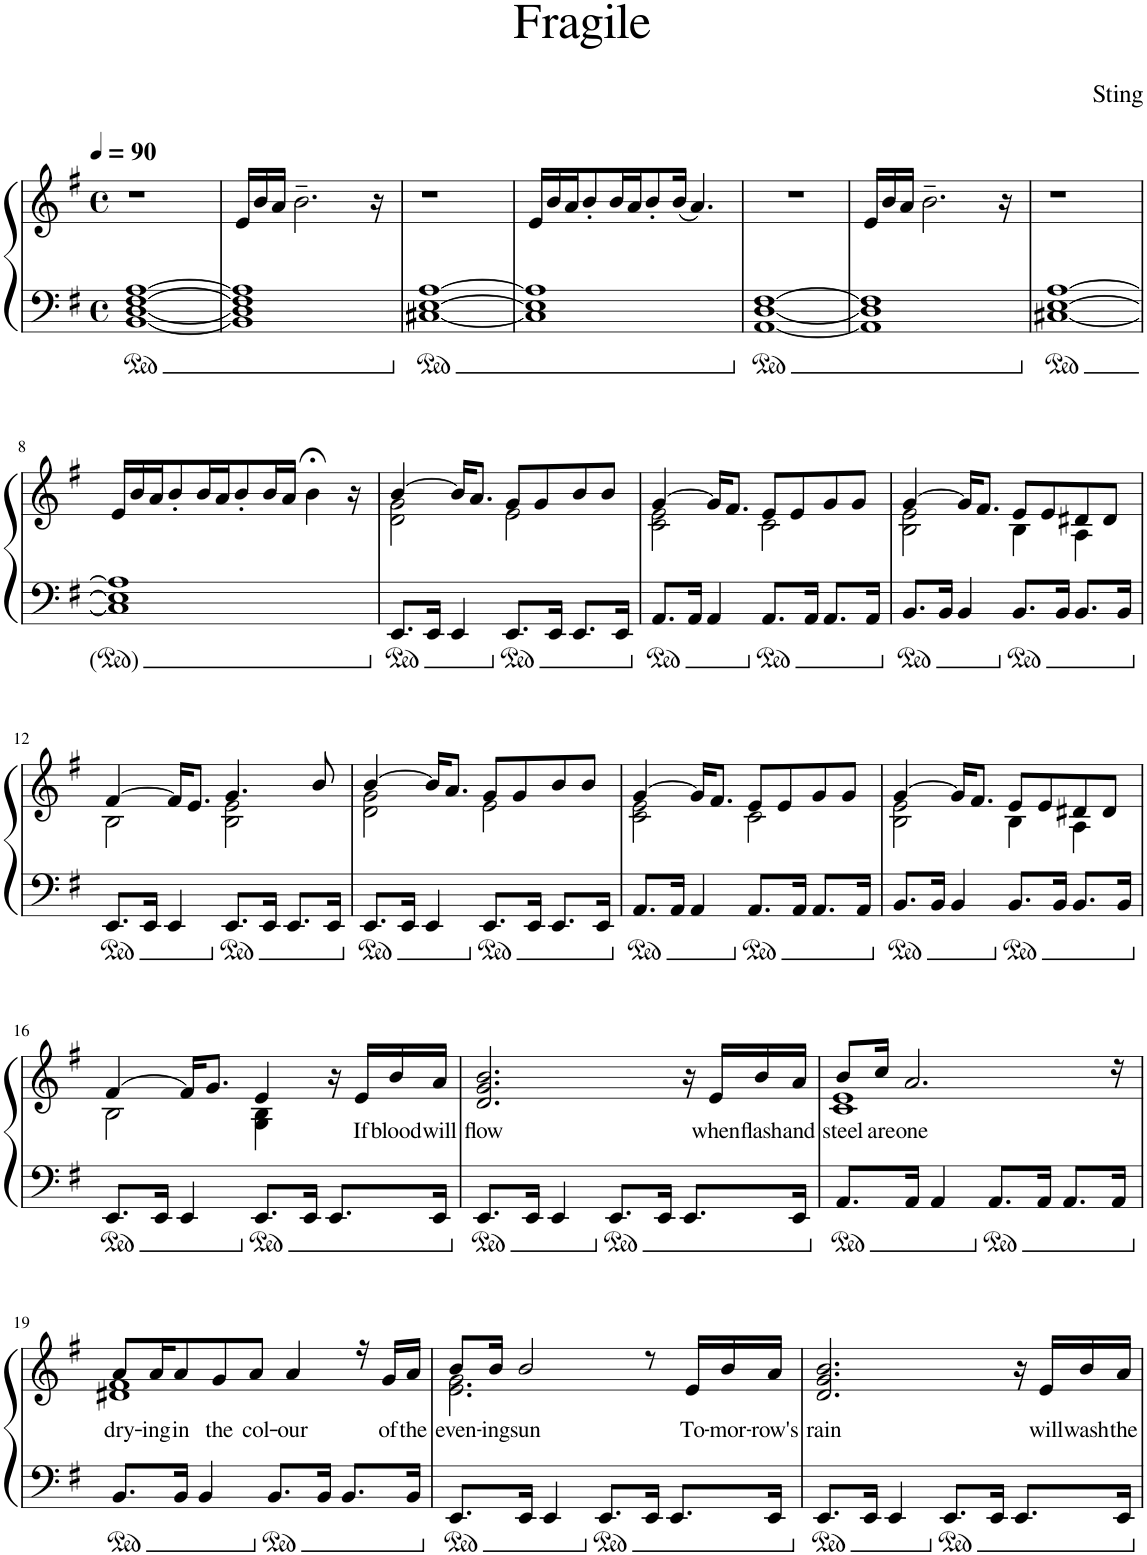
**kern	**kern	**text
*part1	*part1	*part1
*staff2	*staff1	*staff1
*I"Piano	*	*
*I'Pno.	*	*
*clefF4	*clefG2	*
*k[f#]	*k[f#]	*
*M4/4	*M4/4	*
*met(c)	*met(c)	*
*MM90	*MM90	*
=1	=1	=1
[1BB [1D [1F# [1A	1r	.
=2	=2	=2
1BB] 1D] 1F#] 1A]	16e/LL	.
.	16b/	.
.	16a/JJ	.
.	2.b~\	.
.	16r	.
=3	=3	=3
[1C#X [1E [1A	1r	.
=4	=4	=4
1C#] 1E] 1A]	16e/LL	.
.	16b/	.
.	16a/J	.
.	8b'/	.
.	16b/L	.
.	16a/J	.
.	8b'/	.
.	(16b/Jk	.
.	4.a/)	.
=5	=5	=5
[1AA [1D [1F#	1r	.
=6	=6	=6
1AA] 1D] 1F#]	16e/LL	.
.	16b/	.
.	16a/JJ	.
.	2.b~\	.
.	16r	.
=7	=7	=7
[1C#X [1E [1A	1r	.
!!LO:LB:g=z
=8	=8	=8
1C#] 1E] 1A]	16e/LL	.
.	16b/	.
.	16a/J	.
.	8b'/	.
.	16b/L	.
.	16a/J	.
.	8b'/	.
.	16b/L	.
.	16a/JJ	.
.	4b;<\	.
.	16r	.
=9	=9	=9
*	*^	*
8.EE/L	[4b/	2d\ 2g\	.
16EE/Jk	.	.	.
4EE/	16b/KL]	.	.
.	8.a/J	.	.
8.EE/L	8g/L	2e\	.
.	8g/	.	.
16EE/Jk	.	.	.
8.EE/L	8b/	.	.
.	8b/J	.	.
16EE/Jk	.	.	.
=10	=10	=10	=10
8.AA/L	[4g/	2c\ 2e\	.
16AA/Jk	.	.	.
4AA/	16g/KL]	.	.
.	8.f#/J	.	.
8.AA/L	8e/L	2c\	.
.	8e/	.	.
16AA/Jk	.	.	.
8.AA/L	8g/	.	.
.	8g/J	.	.
16AA/Jk	.	.	.
=11	=11	=11	=11
8.BB/L	[4g/	2B\ 2e\	.
16BB/Jk	.	.	.
4BB/	16g/KL]	.	.
.	8.f#/J	.	.
8.BB/L	8e/L	4B\	.
.	8e/	.	.
16BB/Jk	.	.	.
8.BB/L	8d#X/	4A\	.
.	8d#/J	.	.
16BB/Jk	.	.	.
!!LO:LB:g=z	!!
=12	=12	=12	=12
8.EE/L	[4f#/	2B\	.
16EE/Jk	.	.	.
4EE/	16f#/KL]	.	.
.	8.e/J	.	.
8.EE/L	4.g/	2B\ 2e\	.
16EE/Jk	.	.	.
8.EE/L	.	.	.
.	8b/	.	.
16EE/Jk	.	.	.
=13	=13	=13	=13
8.EE/L	[4b/	2d\ 2g\	.
16EE/Jk	.	.	.
4EE/	16b/KL]	.	.
.	8.a/J	.	.
8.EE/L	8g/L	2e\	.
.	8g/	.	.
16EE/Jk	.	.	.
8.EE/L	8b/	.	.
.	8b/J	.	.
16EE/Jk	.	.	.
=14	=14	=14	=14
8.AA/L	[4g/	2c\ 2e\	.
16AA/Jk	.	.	.
4AA/	16g/KL]	.	.
.	8.f#/J	.	.
8.AA/L	8e/L	2c\	.
.	8e/	.	.
16AA/Jk	.	.	.
8.AA/L	8g/	.	.
.	8g/J	.	.
16AA/Jk	.	.	.
=15	=15	=15	=15
8.BB/L	[4g/	2B\ 2e\	.
16BB/Jk	.	.	.
4BB/	16g/KL]	.	.
.	8.f#/J	.	.
8.BB/L	8e/L	4B\	.
.	8e/	.	.
16BB/Jk	.	.	.
8.BB/L	8d#X/	4A\	.
.	8d#/J	.	.
16BB/Jk	.	.	.
!!LO:LB:g=z	!!
=16	=16	=16	=16
8.EE/L	[4f#/	2B\	.
16EE/Jk	.	.	.
4EE/	16f#/KL]	.	.
.	8.g/J	.	.
8.EE/L	4e/	4G\ 4B\	.
16EE/Jk	.	.	.
8.EE/L	16r	4ryy	.
!	!	!	!LO:LY:b
.	16e/LL	.	If
!	!	!	!LO:LY:b
.	16b/	.	blood
!	!	!	!LO:LY:b
16EE/Jk	16a/JJ	.	will
*	*v	*v	*
=17	=17	=17
!	!	!LO:LY:b
8.EE/L	2.d/ 2.g/ 2.b/	flow
16EE/Jk	.	.
4EE/	.	.
8.EE/L	.	.
16EE/Jk	.	.
8.EE/L	16r	.
!	!	!LO:LY:b
.	16e/LL	when
!	!	!LO:LY:b
.	16b/	flash
!	!	!LO:LY:b
16EE/Jk	16a/JJ	and
=18	=18	=18
!	!	!LO:LY:b
*	*^	*
8.AA/L	8b/L	1c 1e	steel
!	!	!	!LO:LY:b
.	16cc/Jk	.	are
!	!	!	!LO:LY:b
16AA/Jk	2.a/	.	one
4AA/	.	.	.
8.AA/L	.	.	.
16AA/Jk	.	.	.
8.AA/L	.	.	.
16AA/Jk	16r	.	.
!!LO:LB:g=z	!!
=19	=19	=19	=19
!	!	!	!LO:LY:b
8.BB/L	8a/L	1d#X 1f#	dry-
!	!	!	!LO:LY:b
.	16a/K	.	-ing
!	!	!	!LO:LY:b
16BB/Jk	8a/	.	in
4BB/	.	.	.
!	!	!	!LO:LY:b
.	8g/	.	the
!	!	!	!LO:LY:b
.	8a/J	.	col-
8.BB/L	.	.	.
!	!	!	!LO:LY:b
.	4a/	.	-our
16BB/Jk	.	.	.
8.BB/L	.	.	.
.	16r	.	.
!	!	!	!LO:LY:b
.	16g/LL	.	of
!	!	!	!LO:LY:b
16BB/Jk	16a/JJ	.	the
=20	=20	=20	=20
!	!	!	!LO:LY:b
8.EE/L	8b/L	2.e\ 2.g\	even-
!	!	!	!LO:LY:b
.	16b/Jk	.	-ing
!	!	!	!LO:LY:b
16EE/Jk	2b/	.	sun
4EE/	.	.	.
8.EE/L	.	.	.
16EE/Jk	8r	.	.
8.EE/L	.	4ryy	.
!	!	!	!LO:LY:b
.	16e/LL	.	To-
!	!	!	!LO:LY:b
.	16b/	.	-mor-
!	!	!	!LO:LY:b
16EE/Jk	16a/JJ	.	-row's
*	*v	*v	*
=21	=21	=21
!	!	!LO:LY:b
8.EE/L	2.d/ 2.g/ 2.b/	rain
16EE/Jk	.	.
4EE/	.	.
8.EE/L	.	.
16EE/Jk	.	.
8.EE/L	16r	.
!	!	!LO:LY:b
.	16e/LL	will
!	!	!LO:LY:b
.	16b/	wash
!	!	!LO:LY:b
16EE/Jk	16a/JJ	the
=	=	=
*-	*-	*-
